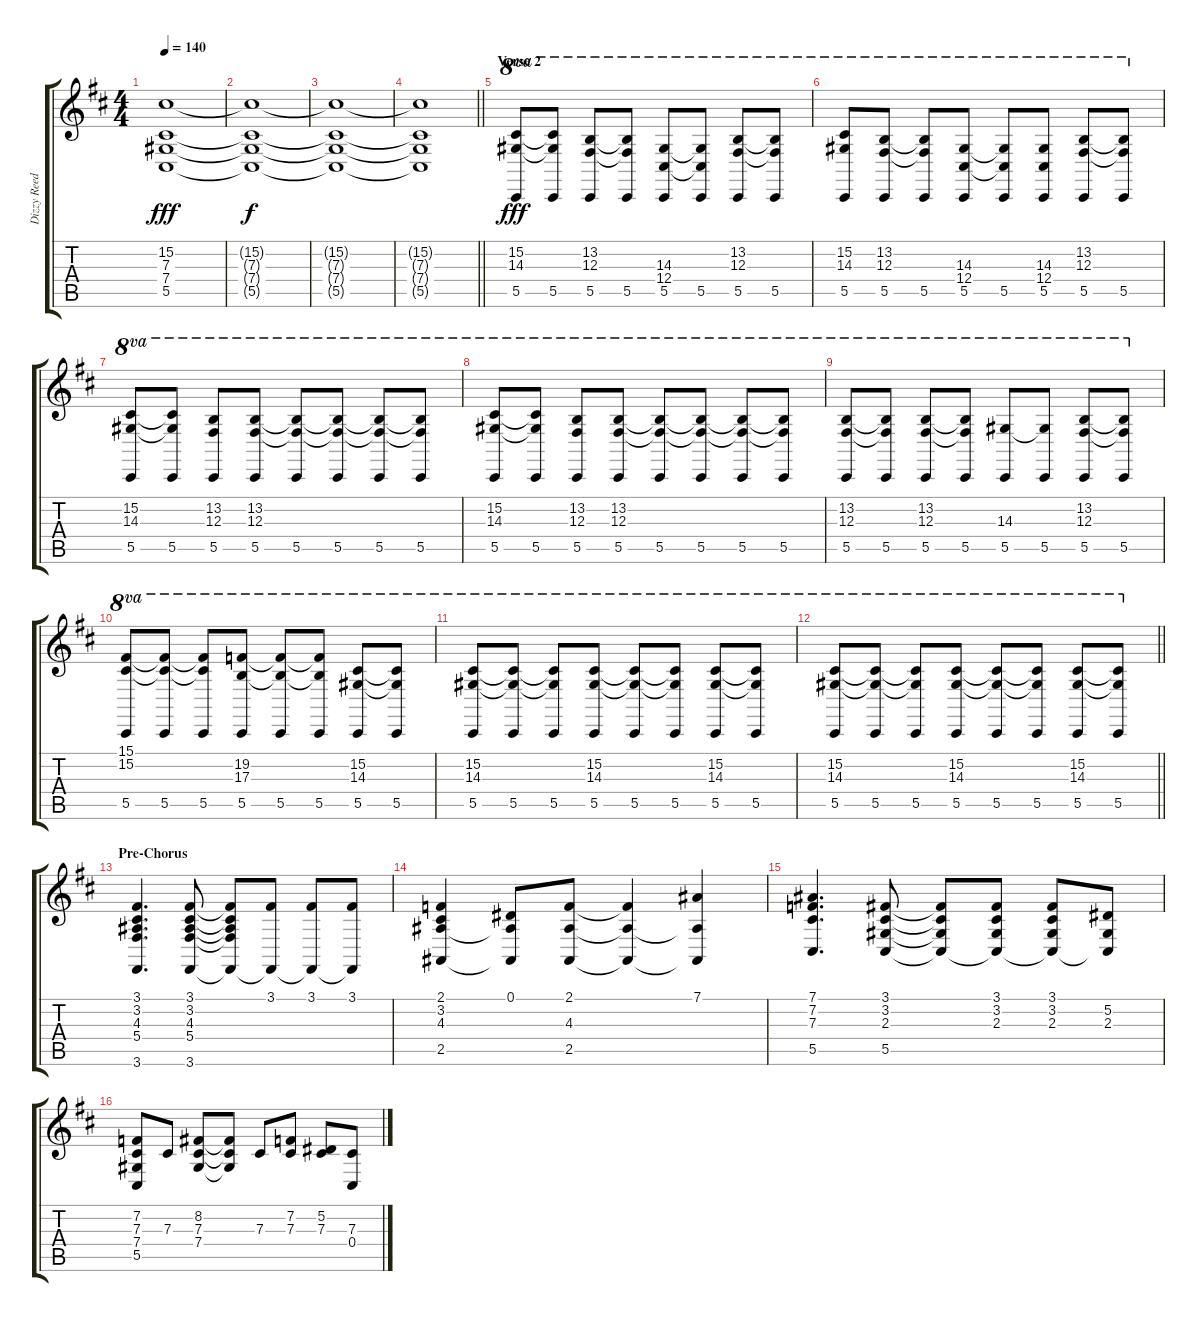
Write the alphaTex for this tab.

\track ("Dizzy Reed - Piano" "Dizzy Reed") {instrument electricgrandpiano}
\staff {score tabs}
\tuning (Eb4 Bb3 Gb3 Db3 Ab2 Eb2) {hide}
\ts (4 4)
\tempo 140
\clef g2
\ks d
(15.2 7.3 7.4 5.5).1{dy fff} |
(15.2{t} 7.3{t} 7.4{t} 5.5{t}).1{dy f} |
(15.2{t} 7.3{t} 7.4{t} 5.5{t}).1 |
\barLineRight lightlight
(15.2{t} 7.3{t} 7.4{t} 5.5{t}).1 |
\section ("" "Verse 2")
(15.2 14.3 5.5).8{ot 8va dy fff} (15.2{t} 14.3{t} 5.5).8{ot 8va} (13.2 12.3 5.5).8{ot 8va} (13.2{t} 12.3{t} 5.5).8{ot 8va} (14.3 12.4 5.5).8{ot 8va} (14.3{t} 12.4{t} 5.5).8{ot 8va} (13.2 12.3 5.5).8{ot 8va} (13.2{t} 12.3{t} 5.5).8{ot 8va} |
(15.2 14.3 5.5).8{ot 8va} (13.2 12.3 5.5).8{ot 8va} (13.2{t} 12.3{t} 5.5).8{ot 8va} (14.3 12.4 5.5).8{ot 8va} (14.3{t} 12.4{t} 5.5).8{ot 8va} (14.3 12.4 5.5).8{ot 8va} (13.2 12.3 5.5).8{ot 8va} (13.2{t} 12.3{t} 5.5).8{ot 8va} |
(15.2 14.3 5.5).8{ot 8va} (15.2{t} 14.3{t} 5.5).8{ot 8va} (13.2 12.3 5.5).8{ot 8va} (13.2 12.3 5.5).8{ot 8va} (13.2{t} 12.3{t} 5.5).8{ot 8va} (13.2{t} 12.3{t} 5.5).8{ot 8va} (13.2{t} 12.3{t} 5.5).8{ot 8va} (13.2{t} 12.3{t} 5.5).8{ot 8va} |
(15.2 14.3 5.5).8{ot 8va} (15.2{t} 14.3{t} 5.5).8{ot 8va} (13.2 12.3 5.5).8{ot 8va} (13.2 12.3 5.5).8{ot 8va} (13.2{t} 12.3{t} 5.5).8{ot 8va} (13.2{t} 12.3{t} 5.5).8{ot 8va} (13.2{t} 12.3{t} 5.5).8{ot 8va} (13.2{t} 12.3{t} 5.5).8{ot 8va} |
(13.2 12.3 5.5).8{ot 8va} (13.2{t} 12.3{t} 5.5).8{ot 8va} (13.2 12.3 5.5).8{ot 8va} (13.2{t} 12.3{t} 5.5).8{ot 8va} (14.3 5.5).8{ot 8va} (14.3{t} 5.5).8{ot 8va} (13.2 12.3 5.5).8{ot 8va} (13.2{t} 12.3{t} 5.5).8{ot 8va} |
(15.1 15.2 5.5).8{ot 8va} (15.1{t} 15.2{t} 5.5).8{ot 8va} (15.1{t} 15.2{t} 5.5).8{ot 8va} (19.2 17.3 5.5).8{ot 8va} (19.2{t} 17.3{t} 5.5).8{ot 8va} (19.2{t} 17.3{t} 5.5).8{ot 8va} (15.2 14.3 5.5).8{ot 8va} (15.2{t} 14.3{t} 5.5).8{ot 8va} |
(15.2 14.3 5.5).8{ot 8va} (15.2{t} 14.3{t} 5.5).8{ot 8va} (15.2{t} 14.3{t} 5.5).8{ot 8va} (15.2 14.3 5.5).8{ot 8va} (15.2{t} 14.3{t} 5.5).8{ot 8va} (15.2{t} 14.3{t} 5.5).8{ot 8va} (15.2 14.3 5.5).8{ot 8va} (15.2{t} 14.3{t} 5.5).8{ot 8va} |
\barLineRight lightlight
(15.2 14.3 5.5).8{ot 8va} (15.2{t} 14.3{t} 5.5).8{ot 8va} (15.2{t} 14.3{t} 5.5).8{ot 8va} (15.2 14.3 5.5).8{ot 8va} (15.2{t} 14.3{t} 5.5).8{ot 8va} (15.2{t} 14.3{t} 5.5).8{ot 8va} (15.2 14.3 5.5).8{ot 8va} (15.2{t} 14.3{t} 5.5).8{ot 8va} |
\section ("" "Pre-Chorus")
(3.1 3.2 4.3 5.4 3.6).4{d} (3.1 3.2 4.3 5.4 3.6).8 (3.1{t} 3.2{t} 4.3{t} 5.4{t} 3.6{t}).8 (3.1 3.6{t}).8 (3.1 3.6{t}).8 (3.1 3.6{t}).8 |
(2.1 3.2 4.3 2.5).4 (0.1 4.3{t} 2.5{t}).8 (2.1 4.3 2.5).8 (2.1{t} 4.3{t} 2.5{t}).4 (7.1 4.3{t} 2.5{t}).4 |
(7.1 7.2 7.3 5.5).4{d} (3.1 3.2 2.3 5.5).8 (3.1{t} 3.2{t} 2.3{t} 5.5{t}).8 (3.1 3.2 2.3 5.5{t}).8 (3.1 3.2 2.3 5.5{t}).8 (5.2 2.3 5.5{t}).8 |
(7.2 7.3 7.4 5.5).8 7.3.8 (8.2 7.3 7.4).8 (8.2{t} 7.3{t} 7.4{t}).8 7.3.8 (7.2 7.3).8 (5.2 7.3).8 (7.3 0.4).8
